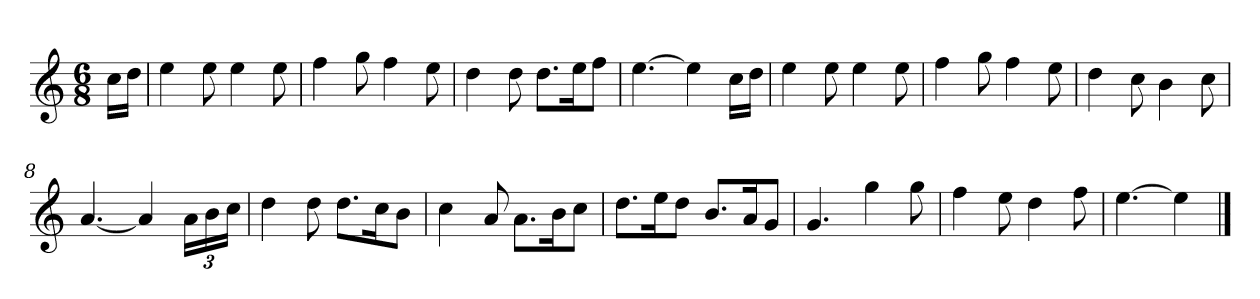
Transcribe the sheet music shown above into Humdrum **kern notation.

**kern
*part1
*staff1
*k[]
*M6/8
*MM120
=
16ccLL
16ddJJ
=1
4ee
8ee
4ee
8ee
=2
4ff
8gg
4ff
8ee
=3
4dd
8dd
8.ddL
16eeK
8ffJ
=4
[4.ee
4ee]
16ccLL
16ddJJ
=5
4ee
8ee
4ee
8ee
=6
4ff
8gg
4ff
8ee
=7
4dd
8cc
4b
8cc
=8
[4.a
4a]
24aLL
24b
24ccJJ
=9
4dd
8dd
8.ddL
16ccK
8bJ
=10
4cc
8a
8.aL
16bK
8ccJ
=11
8.ddL
16eeK
8ddJ
8.bL
16aK
8gJ
=12
4.g
4gg
8gg
=13
4ff
8ee
4dd
8ff
=14
[4.ee
4ee]
==
*-
